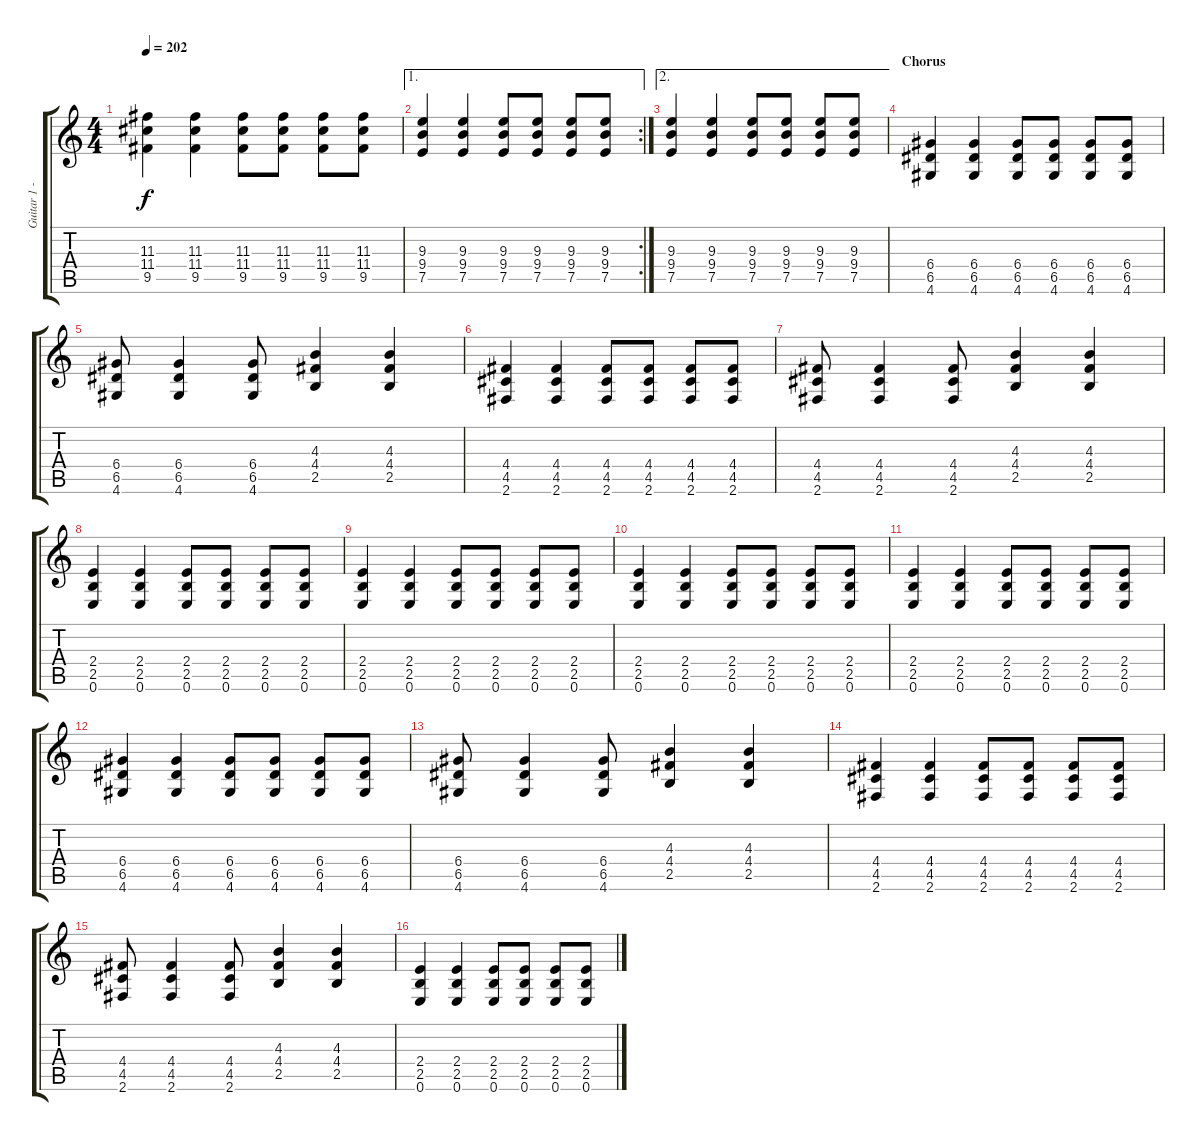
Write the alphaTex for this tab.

\track ("Guitar 1 - Distortion" "Guitar 1 -") {instrument distortionguitar}
\staff {score tabs}
\tuning (E4 B3 G3 D3 A2 E2) {hide}
\ts (4 4)
\tempo 202
\clef g2
\ks c
(11.3 11.4 9.5).4{dy f} (11.3 11.4 9.5).4 (11.3 11.4 9.5).8 (11.3 11.4 9.5).8 (11.3 11.4 9.5).8 (11.3 11.4 9.5).8 |
\ae 1
\rc 2
(9.3 9.4 7.5).4 (9.3 9.4 7.5).4 (9.3 9.4 7.5).8 (9.3 9.4 7.5).8 (9.3 9.4 7.5).8 (9.3 9.4 7.5).8 |
\ae 2
(9.3 9.4 7.5).4 (9.3 9.4 7.5).4 (9.3 9.4 7.5).8 (9.3 9.4 7.5).8 (9.3 9.4 7.5).8 (9.3 9.4 7.5).8 |
\section ("" "Chorus")
(6.4 6.5 4.6).4 (6.4 6.5 4.6).4 (6.4 6.5 4.6).8 (6.4 6.5 4.6).8 (6.4 6.5 4.6).8 (6.4 6.5 4.6).8 |
(6.4 6.5 4.6).8 (6.4 6.5 4.6).4 (6.4 6.5 4.6).8 (4.3 4.4 2.5).4 (4.3 4.4 2.5).4 |
(4.4 4.5 2.6).4 (4.4 4.5 2.6).4 (4.4 4.5 2.6).8 (4.4 4.5 2.6).8 (4.4 4.5 2.6).8 (4.4 4.5 2.6).8 |
(4.4 4.5 2.6).8 (4.4 4.5 2.6).4 (4.4 4.5 2.6).8 (4.3 4.4 2.5).4 (4.3 4.4 2.5).4 |
(2.4 2.5 0.6).4 (2.4 2.5 0.6).4 (2.4 2.5 0.6).8 (2.4 2.5 0.6).8 (2.4 2.5 0.6).8 (2.4 2.5 0.6).8 |
(2.4 2.5 0.6).4 (2.4 2.5 0.6).4 (2.4 2.5 0.6).8 (2.4 2.5 0.6).8 (2.4 2.5 0.6).8 (2.4 2.5 0.6).8 |
(2.4 2.5 0.6).4 (2.4 2.5 0.6).4 (2.4 2.5 0.6).8 (2.4 2.5 0.6).8 (2.4 2.5 0.6).8 (2.4 2.5 0.6).8 |
(2.4 2.5 0.6).4 (2.4 2.5 0.6).4 (2.4 2.5 0.6).8 (2.4 2.5 0.6).8 (2.4 2.5 0.6).8 (2.4 2.5 0.6).8 |
(6.4 6.5 4.6).4 (6.4 6.5 4.6).4 (6.4 6.5 4.6).8 (6.4 6.5 4.6).8 (6.4 6.5 4.6).8 (6.4 6.5 4.6).8 |
(6.4 6.5 4.6).8 (6.4 6.5 4.6).4 (6.4 6.5 4.6).8 (4.3 4.4 2.5).4 (4.3 4.4 2.5).4 |
(4.4 4.5 2.6).4 (4.4 4.5 2.6).4 (4.4 4.5 2.6).8 (4.4 4.5 2.6).8 (4.4 4.5 2.6).8 (4.4 4.5 2.6).8 |
(4.4 4.5 2.6).8 (4.4 4.5 2.6).4 (4.4 4.5 2.6).8 (4.3 4.4 2.5).4 (4.3 4.4 2.5).4 |
(2.4 2.5 0.6).4 (2.4 2.5 0.6).4 (2.4 2.5 0.6).8 (2.4 2.5 0.6).8 (2.4 2.5 0.6).8 (2.4 2.5 0.6).8
